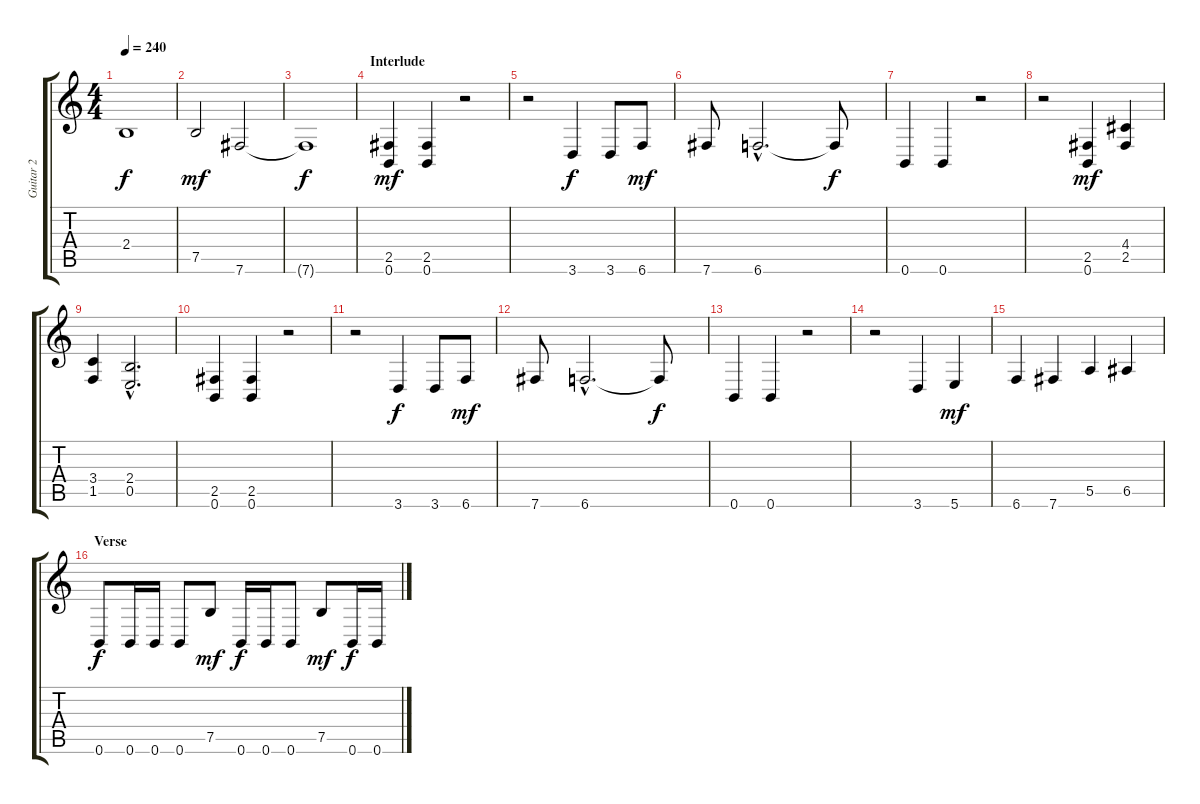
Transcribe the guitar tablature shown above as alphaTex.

\track ("Guitar 2" "Guitar 2") {instrument distortionguitar}
\staff {score tabs}
\tuning (B3 Gb3 D3 A2 E2 B1) {hide}
\ts (4 4)
\tempo 240
\clef g2
\ks c
2.4.1{dy f} |
7.5.2{dy mf} 7.6.2 |
7.6{t}.1{dy f} |
\section ("" "Interlude")
(2.5 0.6).4{dy mf} (2.5 0.6).4 r.2 |
r.2 3.6.4{dy f} 3.6.8 6.6.8{dy mf} |
7.6.8 6.6{hac}.2{d} 6.6{t}.8{dy f} |
0.6.4 0.6.4 r.2 |
r.2 (2.5 0.6).4{dy mf} (4.4 2.5).4 |
(3.4 1.5).4 (2.4{hac} 0.5{hac}).2{d} |
(2.5 0.6).4 (2.5 0.6).4 r.2 |
r.2 3.6.4{dy f} 3.6.8 6.6.8{dy mf} |
7.6.8 6.6{hac}.2{d} 6.6{t}.8{dy f} |
0.6.4 0.6.4 r.2 |
r.2 3.6.4 5.6.4{dy mf} |
6.6.4 7.6.4 5.5.4 6.5.4 |
\section ("" "Verse")
0.6.8{dy f} 0.6.16 0.6.16 0.6.8 7.5.8{dy mf} 0.6.16{dy f} 0.6.16 0.6.8 7.5.8{dy mf} 0.6.16{dy f} 0.6.16
